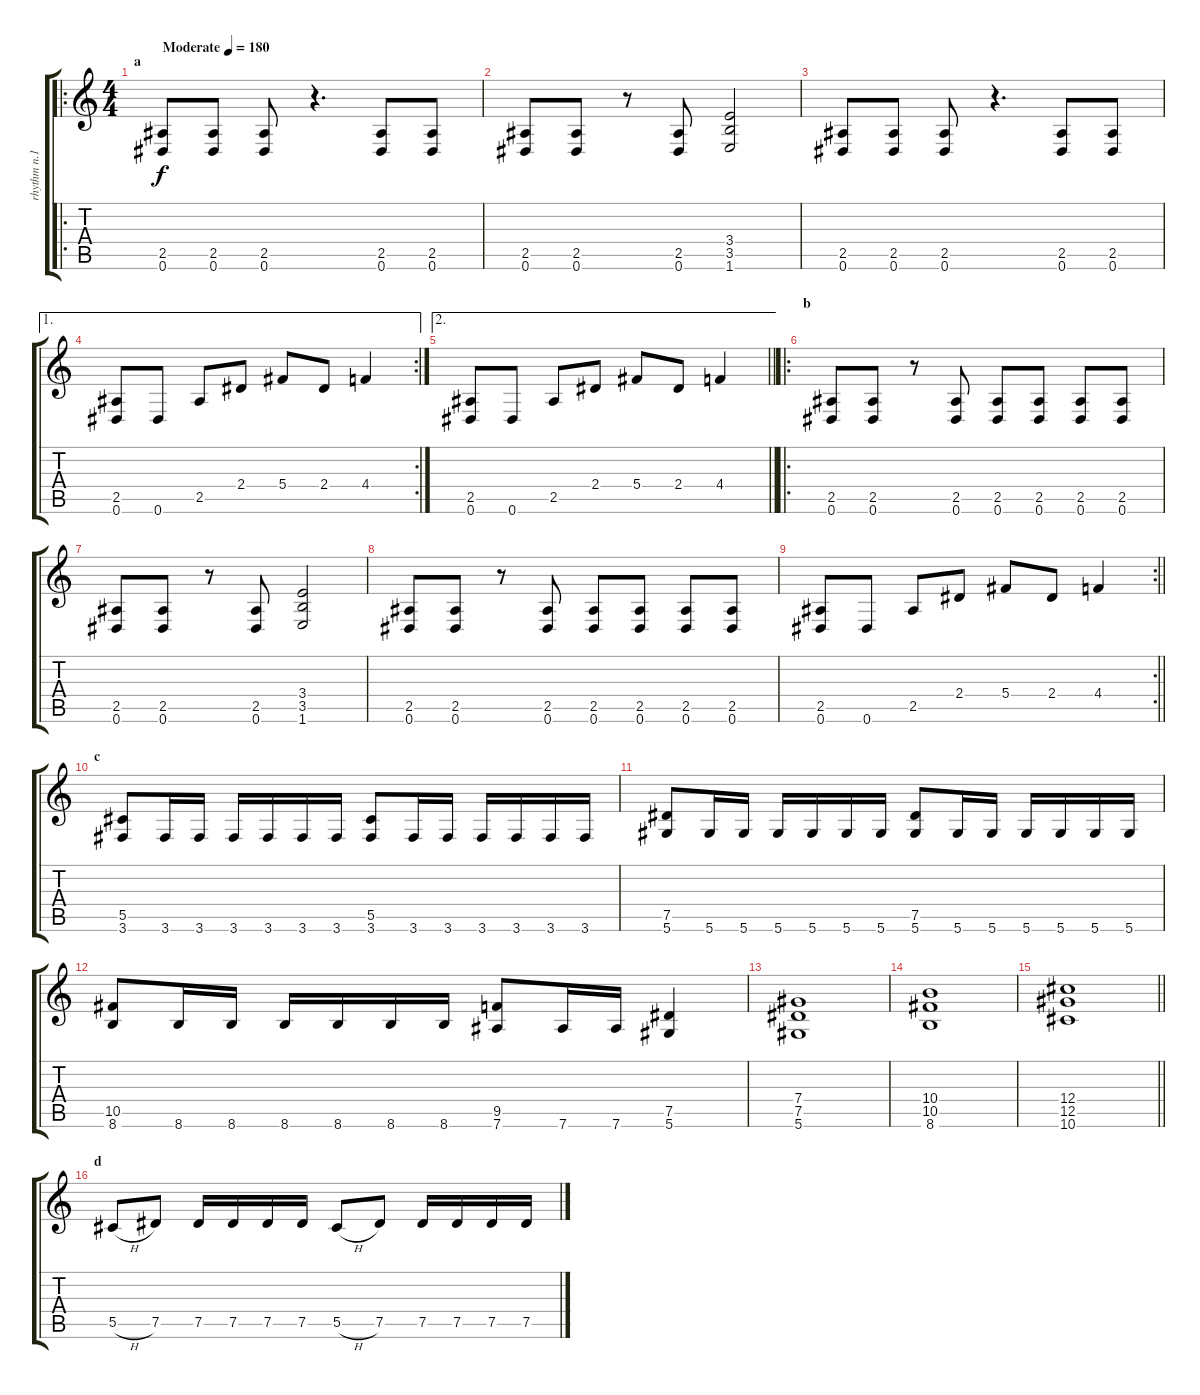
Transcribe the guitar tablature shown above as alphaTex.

\track ("rhythm n.1" "rhythm n.1") {instrument distortionguitar}
\staff {score tabs}
\tuning (Eb4 Bb3 Gb3 Db3 Ab2 Eb2) {hide}
\ro
\ts (4 4)
\section ("" "a")
\tempo (180 "Moderate")
\clef g2
\ks c
(2.5 0.6).8{dy f instrument distortionguitar} (2.5 0.6).8 (2.5 0.6).8 r.4{d} (2.5 0.6).8 (2.5 0.6).8 |
(2.5 0.6).8 (2.5 0.6).8 r.8 (2.5 0.6).8 (3.4 3.5 1.6).2 |
(2.5 0.6).8 (2.5 0.6).8 (2.5 0.6).8 r.4{d} (2.5 0.6).8 (2.5 0.6).8 |
\ae 1
\rc 2
(2.5 0.6).8 0.6.8 2.5.8 2.4.8 5.4.8 2.4.8 4.4.4 |
\ae 2
\barLineRight lightlight
(2.5 0.6).8 0.6.8 2.5.8 2.4.8 5.4.8 2.4.8 4.4.4 |
\ro
\section ("" "b")
(2.5 0.6).8 (2.5 0.6).8 r.8 (2.5 0.6).8 (2.5 0.6).8 (2.5 0.6).8 (2.5 0.6).8 (2.5 0.6).8 |
(2.5 0.6).8 (2.5 0.6).8 r.8 (2.5 0.6).8 (3.4 3.5 1.6).2 |
(2.5 0.6).8 (2.5 0.6).8 r.8 (2.5 0.6).8 (2.5 0.6).8 (2.5 0.6).8 (2.5 0.6).8 (2.5 0.6).8 |
\rc 2
\barLineRight lightlight
(2.5 0.6).8 0.6.8 2.5.8 2.4.8 5.4.8 2.4.8 4.4.4 |
\section ("" "c")
(5.5 3.6).8 3.6.16 3.6.16 3.6.16 3.6.16 3.6.16 3.6.16 (5.5 3.6).8 3.6.16 3.6.16 3.6.16 3.6.16 3.6.16 3.6.16 |
(7.5 5.6).8 5.6.16 5.6.16 5.6.16 5.6.16 5.6.16 5.6.16 (7.5 5.6).8 5.6.16 5.6.16 5.6.16 5.6.16 5.6.16 5.6.16 |
(10.5 8.6).8 8.6.16 8.6.16 8.6.16 8.6.16 8.6.16 8.6.16 (9.5 7.6).8 7.6.16 7.6.16 (7.5 5.6).4 |
(7.4 7.5 5.6).1 |
(10.4 10.5 8.6).1 |
\barLineRight lightlight
(12.4 12.5 10.6).1 |
\section ("" "d")
5.5{h}.8 7.5.8 7.5.16 7.5.16 7.5.16 7.5.16 5.5{h}.8 7.5.8 7.5.16 7.5.16 7.5.16 7.5.16
